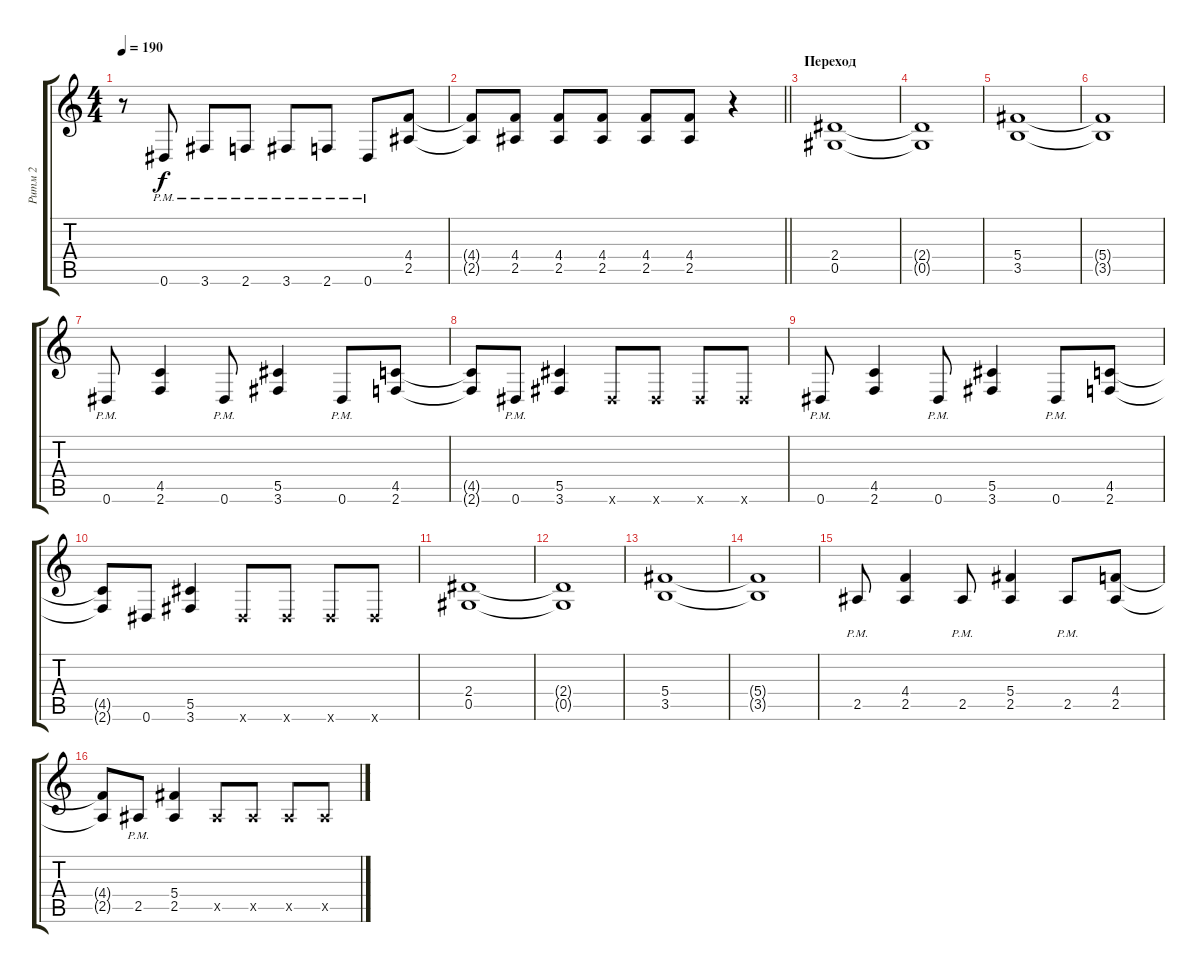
\track ("Ритм 2" "Ритм 2") {instrument distortionguitar}
\staff {score tabs}
\tuning (Eb4 Bb3 Gb3 Db3 Ab2 Eb2) {hide}
\ts (4 4)
\tempo 190
\clef g2
\ks c
r.8{dy f} 0.6{pm}.8 3.6{pm}.8 2.6{pm}.8 3.6{pm}.8 2.6{pm}.8 0.6{pm}.8 (4.4 2.5).8 |
\barLineRight lightlight
(4.4{t} 2.5{t}).8 (4.4 2.5).8 (4.4 2.5).8 (4.4 2.5).8 (4.4 2.5).8 (4.4 2.5).8 r.4 |
\section ("" "Переход")
(2.4 0.5).1 |
(2.4{t} 0.5{t}).1 |
(5.4 3.5).1 |
(5.4{t} 3.5{t}).1 |
0.6{pm}.8 (4.5 2.6).4 0.6{pm}.8 (5.5 3.6).4 0.6{pm}.8 (4.5 2.6).8 |
(4.5{t} 2.6{t}).8 0.6{pm}.8 (5.5 3.6).4 0.6{x}.8 0.6{x}.8 0.6{x}.8 0.6{x}.8 |
0.6{pm}.8 (4.5 2.6).4 0.6{pm}.8 (5.5 3.6).4 0.6{pm}.8 (4.5 2.6).8 |
(4.5{t} 2.6{t}).8 0.6.8 (5.5 3.6).4 0.6{x}.8 0.6{x}.8 0.6{x}.8 0.6{x}.8 |
(2.4 0.5).1 |
(2.4{t} 0.5{t}).1 |
(5.4 3.5).1 |
(5.4{t} 3.5{t}).1 |
2.5{pm}.8 (4.4 2.5).4 2.5{pm}.8 (5.4 2.5).4 2.5{pm}.8 (4.4 2.5).8 |
(4.4{t} 2.5{t}).8 2.5{pm}.8 (5.4 2.5).4 2.5{x}.8 2.5{x}.8 2.5{x}.8 2.5{x}.8
